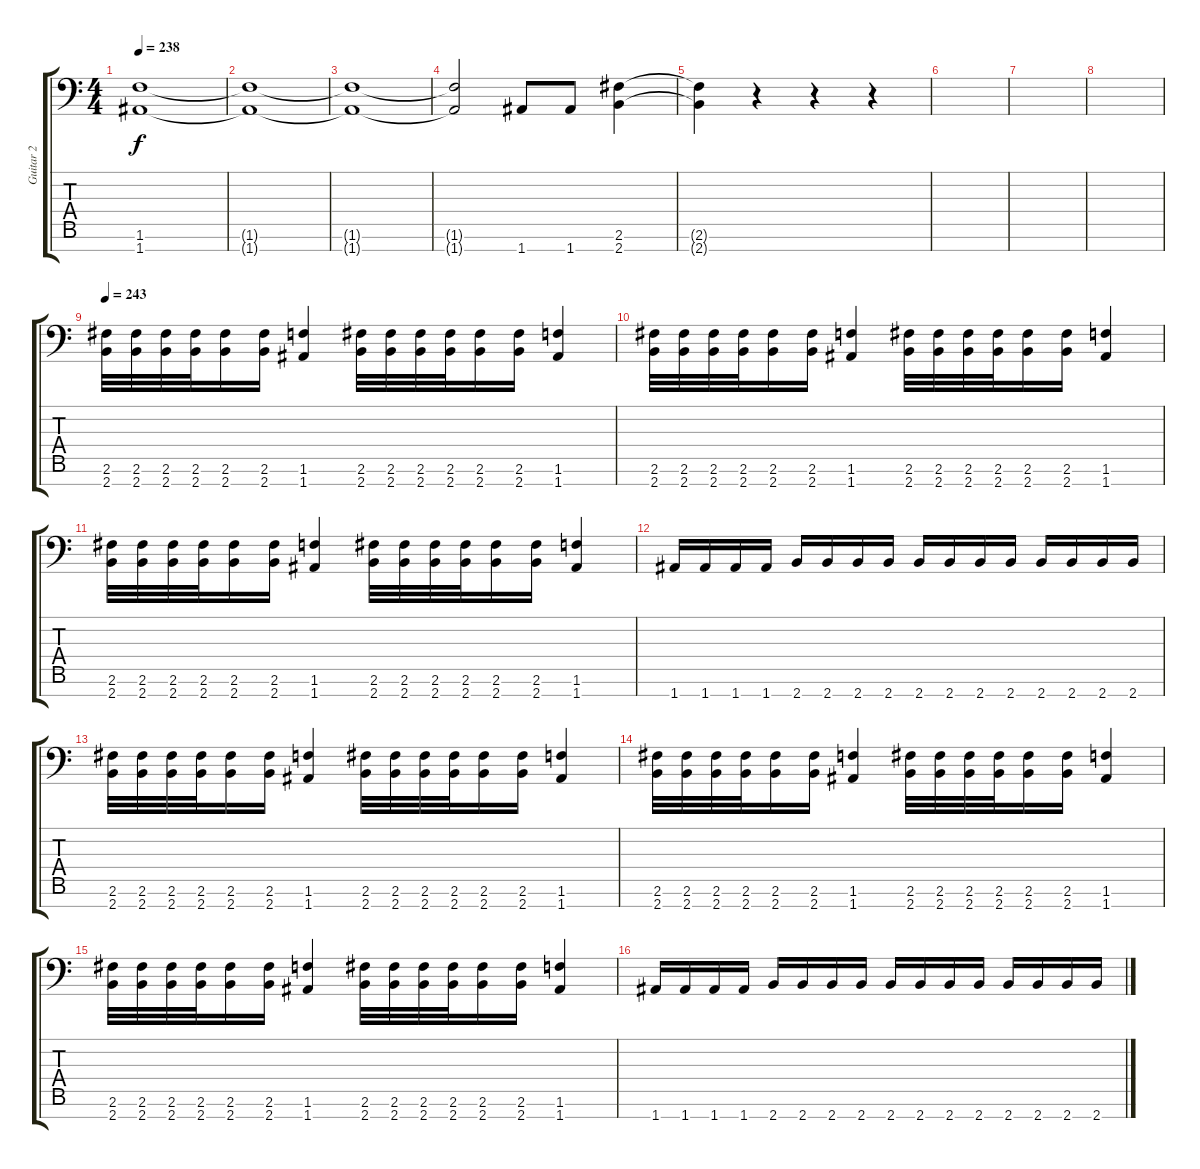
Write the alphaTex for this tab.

\track ("Guitar 2" "Guitar 2") {instrument distortionguitar}
\staff {score tabs}
\tuning (E4 B3 Gb3 D3 A2 E2 A1) {hide}
\ts (4 4)
\tempo 238
\clef f4
\ks c
(1.6 1.7).1{dy f} |
(1.6{t} 1.7{t}).1 |
(1.6{t} 1.7{t}).1 |
(1.6{t} 1.7{t}).2 1.7.8 1.7.8 (2.6 2.7).4 |
(2.6{t} 2.7{t}).4 r.4 r.4 r.4 |
|
|
|
\tempo 243
(2.6 2.7).32 (2.6 2.7).32 (2.6 2.7).32 (2.6 2.7).32 (2.6 2.7).16 (2.6 2.7).16 (1.6 1.7).4 (2.6 2.7).32 (2.6 2.7).32 (2.6 2.7).32 (2.6 2.7).32 (2.6 2.7).16 (2.6 2.7).16 (1.6 1.7).4 |
(2.6 2.7).32 (2.6 2.7).32 (2.6 2.7).32 (2.6 2.7).32 (2.6 2.7).16 (2.6 2.7).16 (1.6 1.7).4 (2.6 2.7).32 (2.6 2.7).32 (2.6 2.7).32 (2.6 2.7).32 (2.6 2.7).16 (2.6 2.7).16 (1.6 1.7).4 |
(2.6 2.7).32 (2.6 2.7).32 (2.6 2.7).32 (2.6 2.7).32 (2.6 2.7).16 (2.6 2.7).16 (1.6 1.7).4 (2.6 2.7).32 (2.6 2.7).32 (2.6 2.7).32 (2.6 2.7).32 (2.6 2.7).16 (2.6 2.7).16 (1.6 1.7).4 |
1.7.16 1.7.16 1.7.16 1.7.16 2.7.16 2.7.16 2.7.16 2.7.16 2.7.16 2.7.16 2.7.16 2.7.16 2.7.16 2.7.16 2.7.16 2.7.16 |
(2.6 2.7).32 (2.6 2.7).32 (2.6 2.7).32 (2.6 2.7).32 (2.6 2.7).16 (2.6 2.7).16 (1.6 1.7).4 (2.6 2.7).32 (2.6 2.7).32 (2.6 2.7).32 (2.6 2.7).32 (2.6 2.7).16 (2.6 2.7).16 (1.6 1.7).4 |
(2.6 2.7).32 (2.6 2.7).32 (2.6 2.7).32 (2.6 2.7).32 (2.6 2.7).16 (2.6 2.7).16 (1.6 1.7).4 (2.6 2.7).32 (2.6 2.7).32 (2.6 2.7).32 (2.6 2.7).32 (2.6 2.7).16 (2.6 2.7).16 (1.6 1.7).4 |
(2.6 2.7).32 (2.6 2.7).32 (2.6 2.7).32 (2.6 2.7).32 (2.6 2.7).16 (2.6 2.7).16 (1.6 1.7).4 (2.6 2.7).32 (2.6 2.7).32 (2.6 2.7).32 (2.6 2.7).32 (2.6 2.7).16 (2.6 2.7).16 (1.6 1.7).4 |
1.7.16 1.7.16 1.7.16 1.7.16 2.7.16 2.7.16 2.7.16 2.7.16 2.7.16 2.7.16 2.7.16 2.7.16 2.7.16 2.7.16 2.7.16 2.7.16
